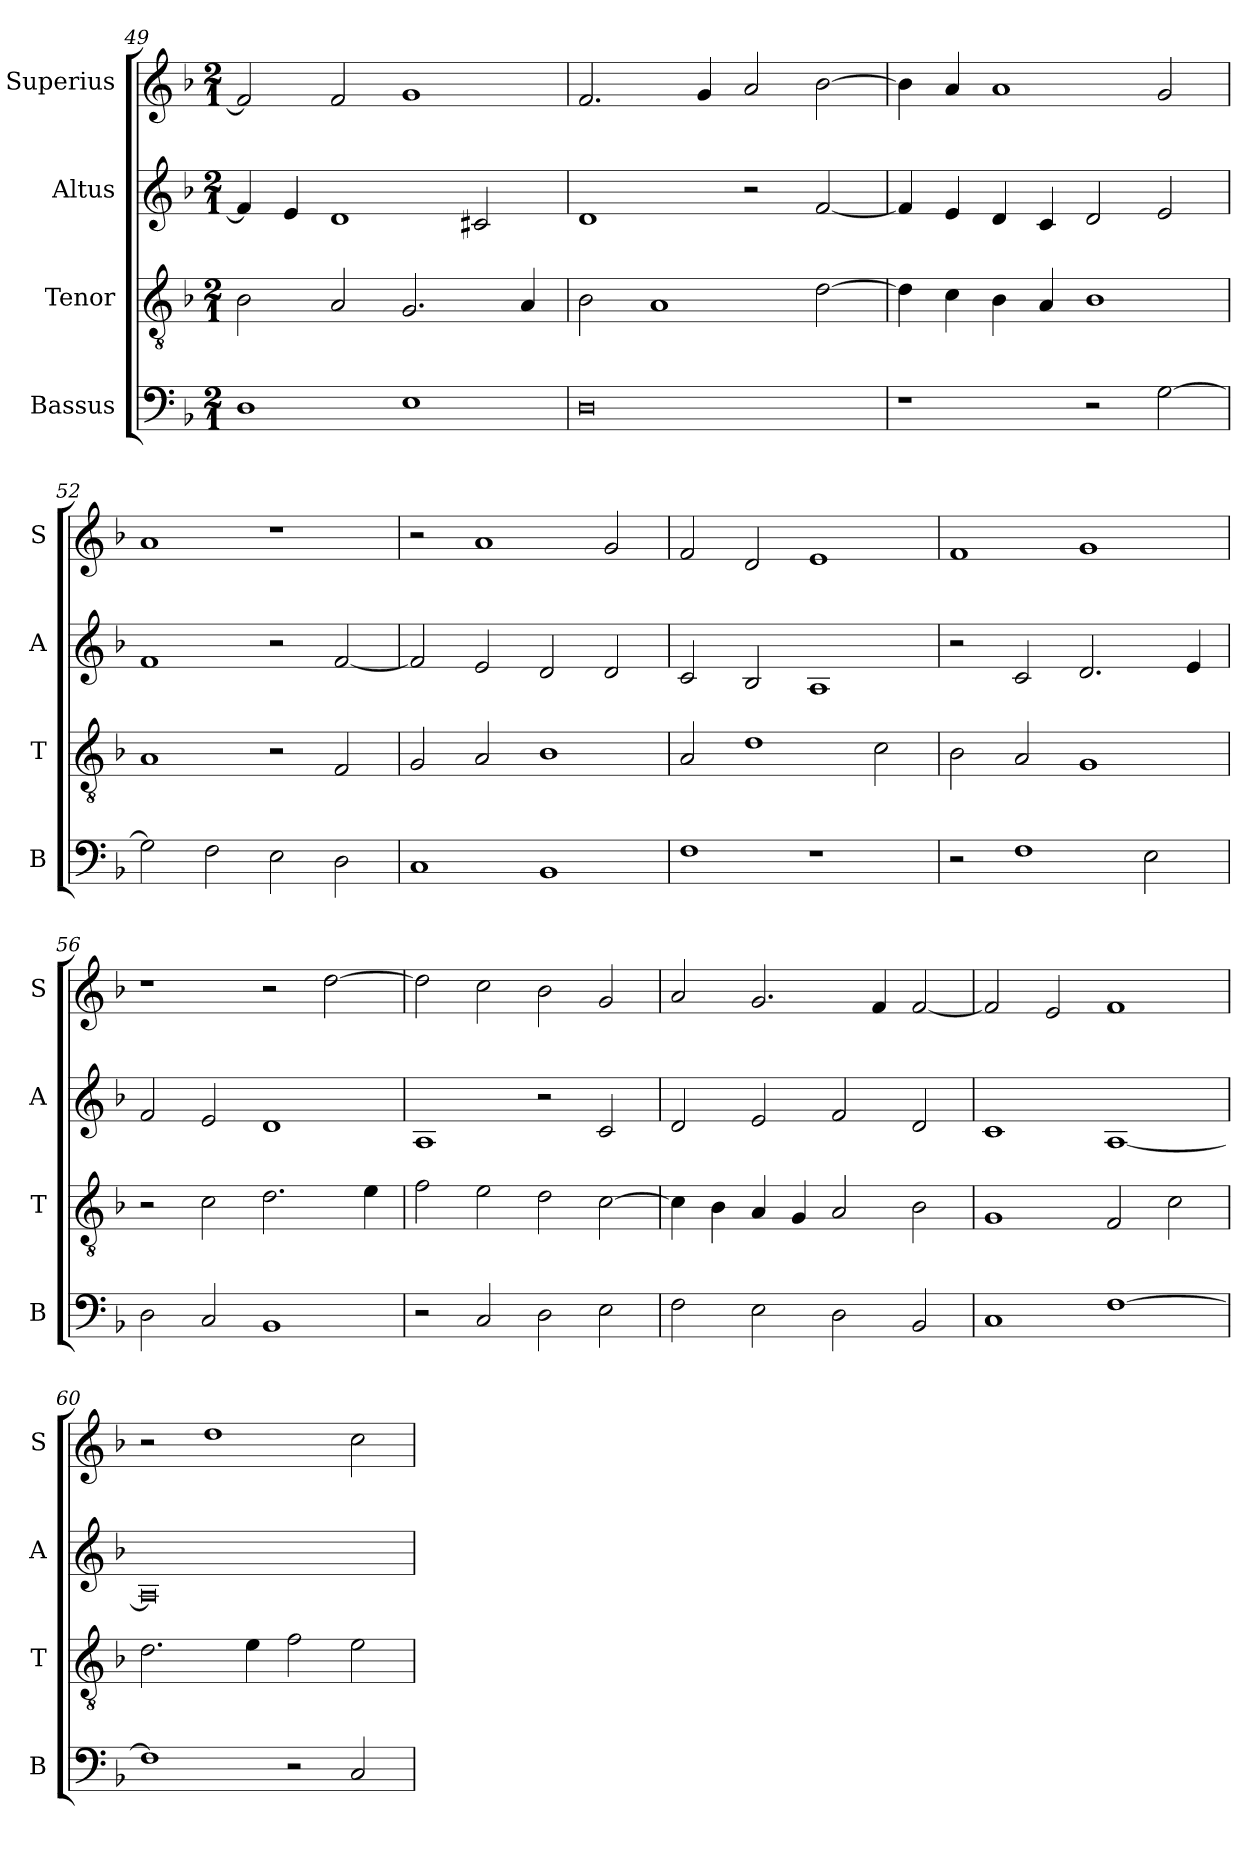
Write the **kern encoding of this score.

**kern	**kern	**kern	**kern
*part4	*part3	*part2	*part1
*staff4	*staff3	*staff2	*staff1
*I"Bassus	*I"Tenor	*I"Altus	*I"Superius
*I'B	*I'T	*I'A	*I'S
*clefF4	*clefGv2	*clefG2	*clefG2
*k[b-]	*k[b-]	*k[b-]	*k[b-]
*d:	*d:	*d:	*d:
*M2/1	*M2/1	*M2/1	*M2/1
=49	=49	=49	=49
1D	2B-	4f]	2f]
.	.	4e	.
.	2A	1d	2f
1E	2.G	.	1g
.	.	2c#X	.
.	4A	.	.
=50	=50	=50	=50
0D	2B-	1d	2.f
.	1A	.	.
.	.	.	4g
.	.	2r	2a
.	[2d	[2f	[2b-
=51	=51	=51	=51
1r	4d]	4f]	4b-]
.	4c	4e	4a
.	4B-	4d	1a
.	4A	4c	.
2r	1B-	2d	.
[2G	.	2e	2g
=52	=52	=52	=52
2G]	1A	1f	1a
2F	.	.	.
2E	2r	2r	1r
2D	2F	[2f	.
=53	=53	=53	=53
1C	2G	2f]	2r
.	2A	2e	1a
1BB-	1B-	2d	.
.	.	2d	2g
=54	=54	=54	=54
1F	2A	2c	2f
.	1d	2B-	2d
1r	.	1A	1e
.	2c	.	.
=55	=55	=55	=55
2r	2B-	2r	1f
1F	2A	2c	.
.	1G	2.d	1g
2E	.	.	.
.	.	4e	.
=56	=56	=56	=56
2D	2r	2f	1r
2C	2c	2e	.
1BB-	2.d	1d	2r
.	.	.	[2dd
.	4e	.	.
=57	=57	=57	=57
2r	2f	1A	2dd]
2C	2e	.	2cc
2D	2d	2r	2b-
2E	[2c	2c	2g
=58	=58	=58	=58
2F	4c]	2d	2a
.	4B-	.	.
2E	4A	2e	2.g
.	4G	.	.
2D	2A	2f	.
.	.	.	4f
2BB-	2B-	2d	[2f
=59	=59	=59	=59
1C	1G	1c	2f]
.	.	.	2e
[1F	2F	[1A	1f
.	2c	.	.
=60	=60	=60	=60
1F]	2.d	0A]	2r
.	.	.	1dd
.	4e	.	.
2r	2f	.	.
2C	2e	.	2cc
=	=	=	=
*-	*-	*-	*-
